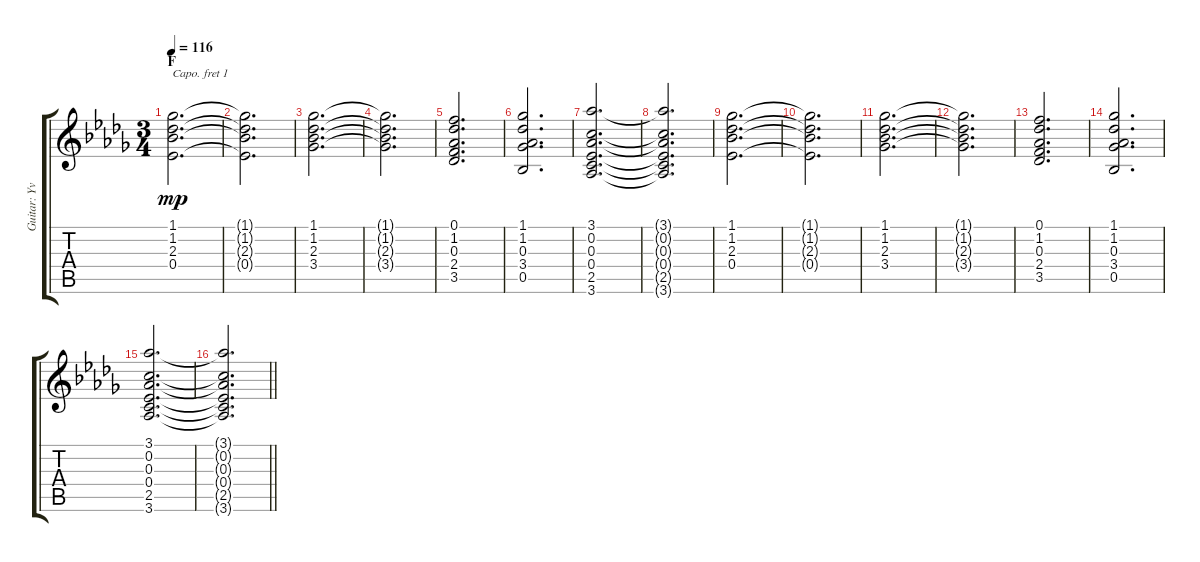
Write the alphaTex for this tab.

\track ("Guitar: Yves" "Guitar: Yv") {instrument acousticguitarsteel}
\staff {score tabs}
\capo 1
\tuning (E4 B3 G3 D3 A2 E2) {hide}
\ts (3 4)
\section ("" "F")
\tempo 116
\clef g2
\ks db
(1.1 1.2 2.3 0.4).2{d dy mp} |
(1.1{t} 1.2{t} 2.3{t} 0.4{t}).2{d} |
(1.1 1.2 2.3 3.4).2{d} |
(1.1{t} 1.2{t} 2.3{t} 3.4{t}).2{d} |
(0.1 1.2 0.3 2.4 3.5).2{d} |
(1.1 1.2 0.3 3.4 0.5).2{d} |
(3.1 0.2 0.3 0.4 2.5 3.6).2{d} |
(3.1{t} 0.2{t} 0.3{t} 0.4{t} 2.5{t} 3.6{t}).2{d} |
(1.1 1.2 2.3 0.4).2{d} |
(1.1{t} 1.2{t} 2.3{t} 0.4{t}).2{d} |
(1.1 1.2 2.3 3.4).2{d} |
(1.1{t} 1.2{t} 2.3{t} 3.4{t}).2{d} |
(0.1 1.2 0.3 2.4 3.5).2{d} |
(1.1 1.2 0.3 3.4 0.5).2{d} |
(3.1 0.2 0.3 0.4 2.5 3.6).2{d} |
\barLineRight lightlight
(3.1{t} 0.2{t} 0.3{t} 0.4{t} 2.5{t} 3.6{t}).2{d}
